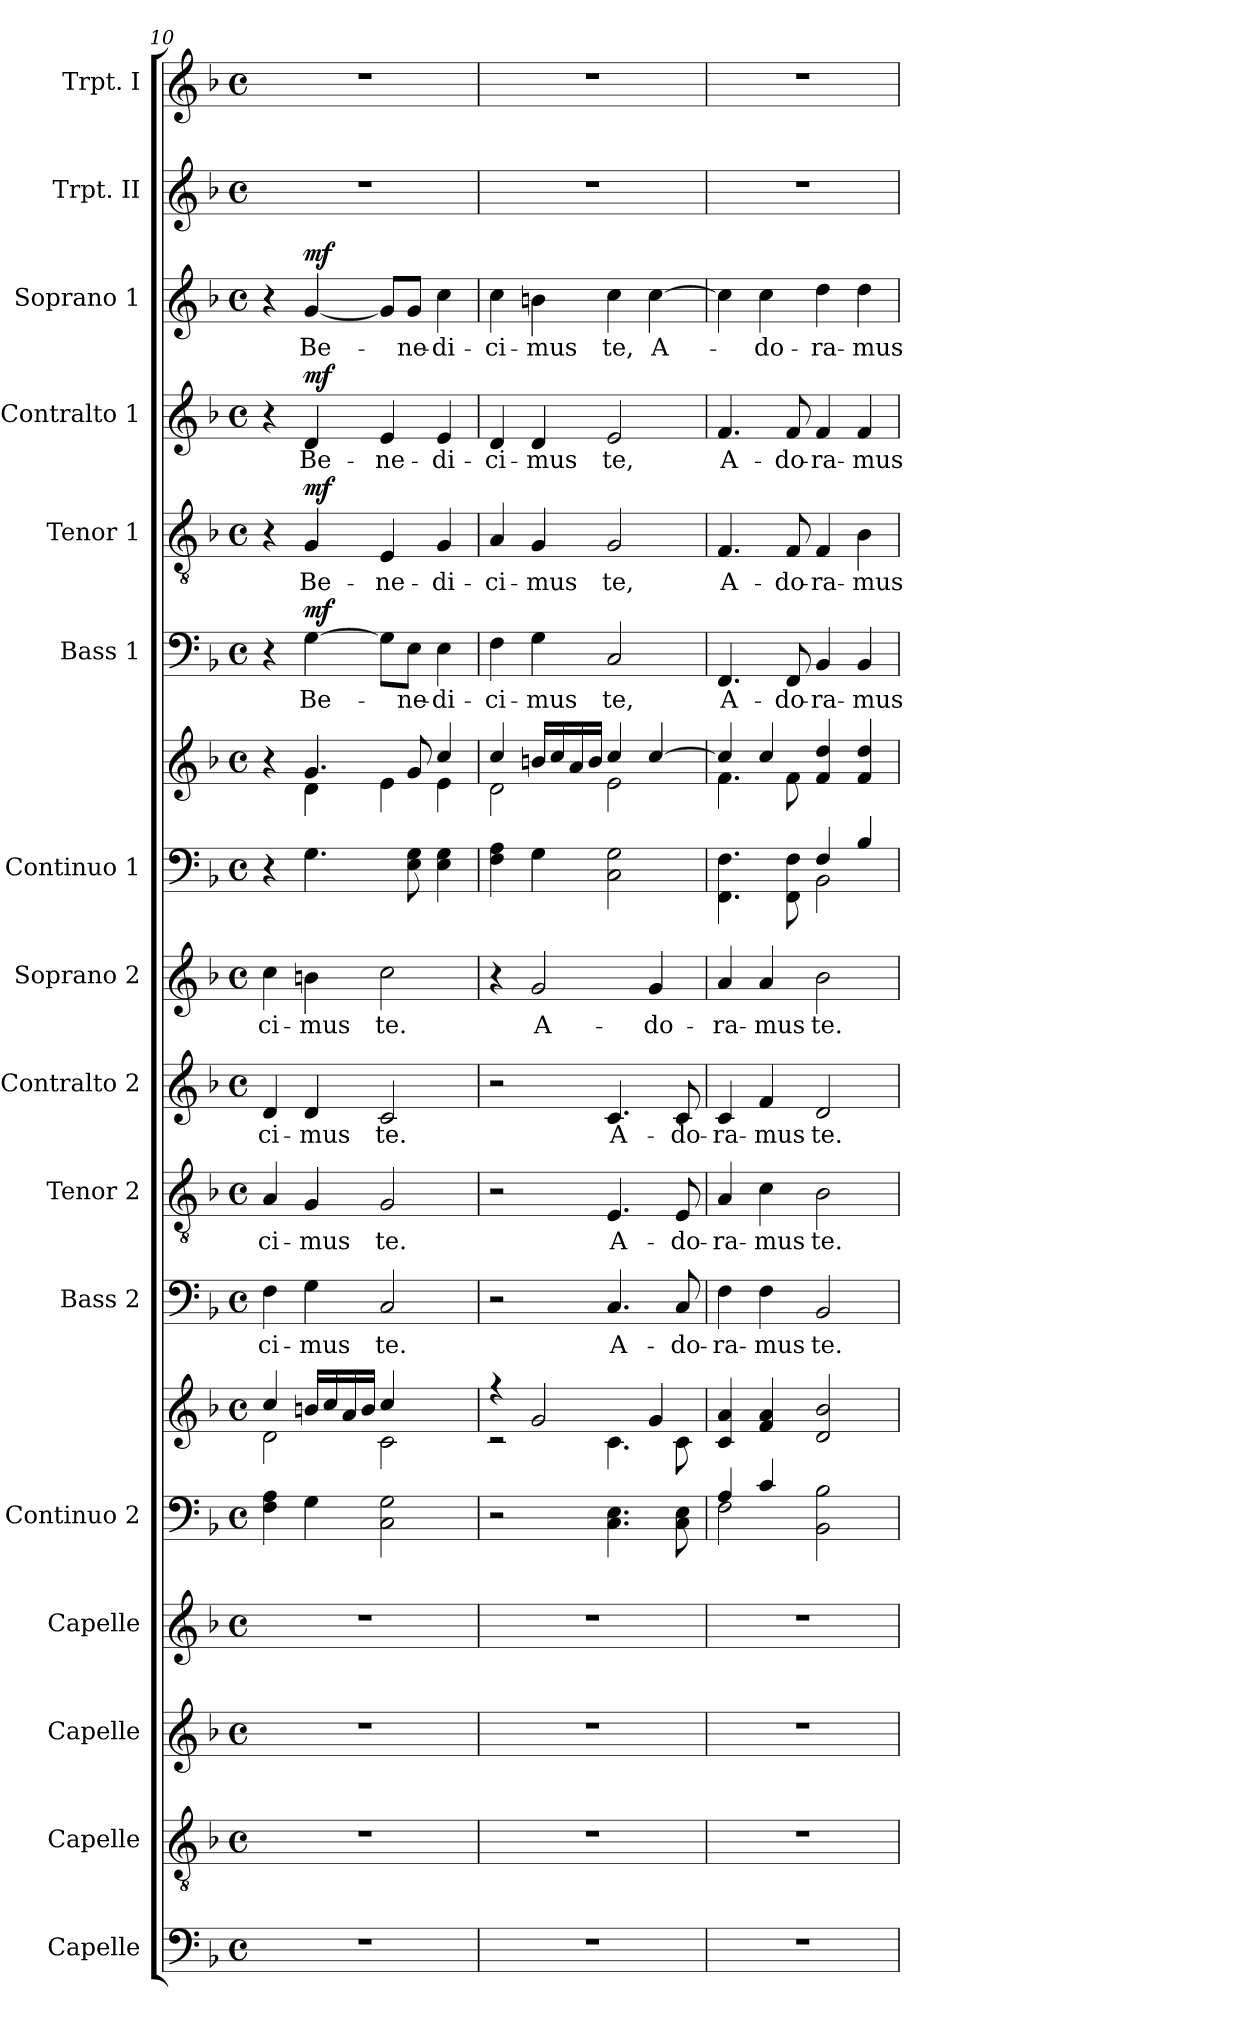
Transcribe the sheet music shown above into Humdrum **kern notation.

**kern	**kern	**kern	**kern	**kern	**kern	**kern	**text	**kern	**text	**kern	**text	**kern	**text	**kern	**kern	**kern	**text	**dynam	**kern	**text	**dynam	**kern	**text	**dynam	**kern	**text	**dynam	**kern	**kern
*part16	*part15	*part14	*part13	*part12	*part12	*part11	*part11	*part10	*part10	*part9	*part9	*part8	*part8	*part7	*part7	*part6	*part6	*part6	*part5	*part5	*part5	*part4	*part4	*part4	*part3	*part3	*part3	*part2	*part1
*staff18	*staff17	*staff16	*staff15	*staff14	*staff13	*staff12	*staff12	*staff11	*staff11	*staff10	*staff10	*staff9	*staff9	*staff8	*staff7	*staff6	*staff6	*staff6	*staff5	*staff5	*staff5	*staff4	*staff4	*staff4	*staff3	*staff3	*staff3	*staff2	*staff1
*I"Capelle	*I"Capelle	*I"Capelle	*I"Capelle	*I"Continuo 2	*	*I"Bass 2	*	*I"Tenor 2	*	*I"Contralto 2	*	*I"Soprano 2	*	*I"Continuo 1	*	*I"Bass 1	*	*	*I"Tenor 1	*	*	*I"Contralto 1	*	*	*I"Soprano 1	*	*	*I"Trpt. II	*I"Trpt. I
*	*I'Capelle	*I'Capelle	*I'Capelle	*I'Cont. 2	*	*I'B 3	*	*I'T 2	*	*I'CA 2	*	*I'Sop.2	*	*	*	*I'B 1	*	*	*I'T 1	*	*	*I'CAlt. 1	*	*	*I'Sop. 1	*	*	*I'Trpt. II	*I'Trpt. I
*clefF4	*clefGv2	*clefG2	*clefG2	*clefF4	*clefG2	*clefF4	*	*clefGv2	*	*clefG2	*	*clefG2	*	*clefF4	*clefG2	*clefF4	*	*	*clefGv2	*	*	*clefG2	*	*	*clefG2	*	*	*clefG2	*clefG2
*k[b-]	*k[b-]	*k[b-]	*k[b-]	*k[b-]	*k[b-]	*k[b-]	*	*k[b-]	*	*k[b-]	*	*k[b-]	*	*k[b-]	*k[b-]	*k[b-]	*	*	*k[b-]	*	*	*k[b-]	*	*	*k[b-]	*	*	*k[b-]	*k[b-]
*F:	*F:	*F:	*F:	*F:	*F:	*F:	*	*F:	*	*F:	*	*F:	*	*F:	*F:	*F:	*	*	*F:	*	*	*F:	*	*	*F:	*	*	*F:	*F:
*M4/4	*M4/4	*M4/4	*M4/4	*M4/4	*M4/4	*M4/4	*	*M4/4	*	*M4/4	*	*M4/4	*	*M4/4	*M4/4	*M4/4	*	*	*M4/4	*	*	*M4/4	*	*	*M4/4	*	*	*M4/4	*M4/4
*met(c)	*met(c)	*met(c)	*met(c)	*met(c)	*met(c)	*met(c)	*	*met(c)	*	*met(c)	*	*met(c)	*	*met(c)	*met(c)	*met(c)	*	*	*met(c)	*	*	*met(c)	*	*	*met(c)	*	*	*met(c)	*met(c)
=10	=10	=10	=10	=10	=10	=10	=10	=10	=10	=10	=10	=10	=10	=10	=10	=10	=10	=10	=10	=10	=10	=10	=10	=10	=10	=10	=10	=10	=10
*	*	*	*	*	*^	*	*	*	*	*	*	*	*	*	*^	*	*	*	*	*	*	*	*	*	*	*	*	*	*
1r	1r	1r	1r	4F\ 4A\	4cc/	2d\	4F\	-ci-	4A/	-ci-	4d/	-ci-	4cc\	-ci-	4r	4r	4ryy	4r	.	.	4r	.	.	4r	.	.	4r	.	.	1r	1r
!	!	!	!	!	!	!	!	!	!	!	!	!	!	!	!	!	!	!	!	!LO:DY:a	!	!	!LO:DY:a	!	!	!LO:DY:a	!	!	!LO:DY:a	!	!
.	.	.	.	4G\	16bn/LL	.	4G\	-mus	4G/	-mus	4d/	-mus	4bn\	-mus	4.G\	4.g/	4d\	[4G\	Be-	mf	4G/	Be-	mf	4d/	Be-	mf	[4g/	Be-	mf	.	.
.	.	.	.	.	16cc/	.	.	.	.	.	.	.	.	.	.	.	.	.	.	.	.	.	.	.	.	.	.	.	.	.	.
.	.	.	.	.	16a/	.	.	.	.	.	.	.	.	.	.	.	.	.	.	.	.	.	.	.	.	.	.	.	.	.	.
.	.	.	.	.	16b/JJ	.	.	.	.	.	.	.	.	.	.	.	.	.	.	.	.	.	.	.	.	.	.	.	.	.	.
.	.	.	.	2C\ 2G\	4cc/	2c\	2C/	te.	2G/	te.	2c/	te.	2cc\	te.	.	.	4e\	8G\L]	.	.	4E/	-ne-	.	4e/	-ne-	.	8g/L]	.	.	.	.
.	.	.	.	.	.	.	.	.	.	.	.	.	.	.	8E\ 8G\	8g/	.	8E\J	-ne-	.	.	.	.	.	.	.	8g/J	-ne-	.	.	.
.	.	.	.	.	4ryy	.	.	.	.	.	.	.	.	.	4E\ 4G\	4cc/	4e\	4E\	-di-	.	4G/	-di-	.	4e/	-di-	.	4cc\	-di-	.	.	.
=11	=11	=11	=11	=11	=11	=11	=11	=11	=11	=11	=11	=11	=11	=11	=11	=11	=11	=11	=11	=11	=11	=11	=11	=11	=11	=11	=11	=11	=11	=11	=11
1r	1r	1r	1r	2r	4r	2rc	2r	.	2r	.	2r	.	4r	.	4F\ 4A\	4cc/	2d\	4F\	-ci-	.	4A/	-ci-	.	4d/	-ci-	.	4cc\	-ci-	.	1r	1r
.	.	.	.	.	2g/	.	.	.	.	.	.	.	2g/	A-	4G\	16bn/LL	.	4G\	-mus	.	4G/	-mus	.	4d/	-mus	.	4bn\	-mus	.	.	.
.	.	.	.	.	.	.	.	.	.	.	.	.	.	.	.	16cc/	.	.	.	.	.	.	.	.	.	.	.	.	.	.	.
.	.	.	.	.	.	.	.	.	.	.	.	.	.	.	.	16a/	.	.	.	.	.	.	.	.	.	.	.	.	.	.	.
.	.	.	.	.	.	.	.	.	.	.	.	.	.	.	.	16b/JJ	.	.	.	.	.	.	.	.	.	.	.	.	.	.	.
.	.	.	.	4.C\ 4.E\	.	4.c\	4.C/	A-	4.E/	A-	4.c/	A-	.	.	2C\ 2G\	4cc/	2e\	2C/	te,	.	2G/	te,	.	2e/	te,	.	4cc\	te,	.	.	.
.	.	.	.	.	4g/	.	.	.	.	.	.	.	4g/	-do-	.	[>4cc/	.	.	.	.	.	.	.	.	.	.	[4cc\	A-	.	.	.
.	.	.	.	8C\ 8E\	.	8c\	8C/	-do-	8E/	-do-	8c/	-do-	.	.	.	.	.	.	.	.	.	.	.	.	.	.	.	.	.	.	.
*	*	*	*	*	*v	*v	*	*	*	*	*	*	*	*	*	*	*	*	*	*	*	*	*	*	*	*	*	*	*	*	*
=12	=12	=12	=12	=12	=12	=12	=12	=12	=12	=12	=12	=12	=12	=12	=12	=12	=12	=12	=12	=12	=12	=12	=12	=12	=12	=12	=12	=12	=12	=12
*	*	*	*	*^	*	*	*	*	*	*	*	*	*	*^	*	*	*	*	*	*	*	*	*	*	*	*	*	*	*	*
1r	1r	1r	1r	4A/	2F\	4c/ 4a/	4F\	-ra-	4A/	-ra-	4c/	-ra-	4a/	-ra-	2ryy	4.FF\ 4.F\	4cc/]	4.f\	4.FF/	A-	.	4.F/	A-	.	4.f/	A-	.	4cc\]	.	.	1r	1r
.	.	.	.	4c/	.	4f/ 4a/	4F\	-mus	4c\	-mus	4f/	-mus	4a/	-mus	.	.	4cc/	.	.	.	.	.	.	.	.	.	.	4cc\	-do-	.	.	.
.	.	.	.	.	.	.	.	.	.	.	.	.	.	.	.	8FF\ 8F\	.	8f\	8FF/	-do-	.	8F/	-do-	.	8f/	-do-	.	.	.	.	.	.
.	.	.	.	2ryy	2BB-\ 2B-\	2d/ 2b-/	2BB-/	te.	2B-\	te.	2d/	te.	2b-\	te.	4F/	2BB-\	4f/ 4dd/	2ryy	4BB-/	-ra-	.	4F/	-ra-	.	4f/	-ra-	.	4dd\	-ra-	.	.	.
.	.	.	.	.	.	.	.	.	.	.	.	.	.	.	4B-/	.	4f/ 4dd/	.	4BB-/	-mus	.	4B-\	-mus	.	4f/	-mus	.	4dd\	-mus	.	.	.
*	*	*	*	*	*	*	*	*	*	*	*	*	*	*	*v	*v	*	*	*	*	*	*	*	*	*	*	*	*	*	*	*	*
*	*	*	*	*v	*v	*	*	*	*	*	*	*	*	*	*	*v	*v	*	*	*	*	*	*	*	*	*	*	*	*	*	*
=	=	=	=	=	=	=	=	=	=	=	=	=	=	=	=	=	=	=	=	=	=	=	=	=	=	=	=	=	=
*-	*-	*-	*-	*-	*-	*-	*-	*-	*-	*-	*-	*-	*-	*-	*-	*-	*-	*-	*-	*-	*-	*-	*-	*-	*-	*-	*-	*-	*-
